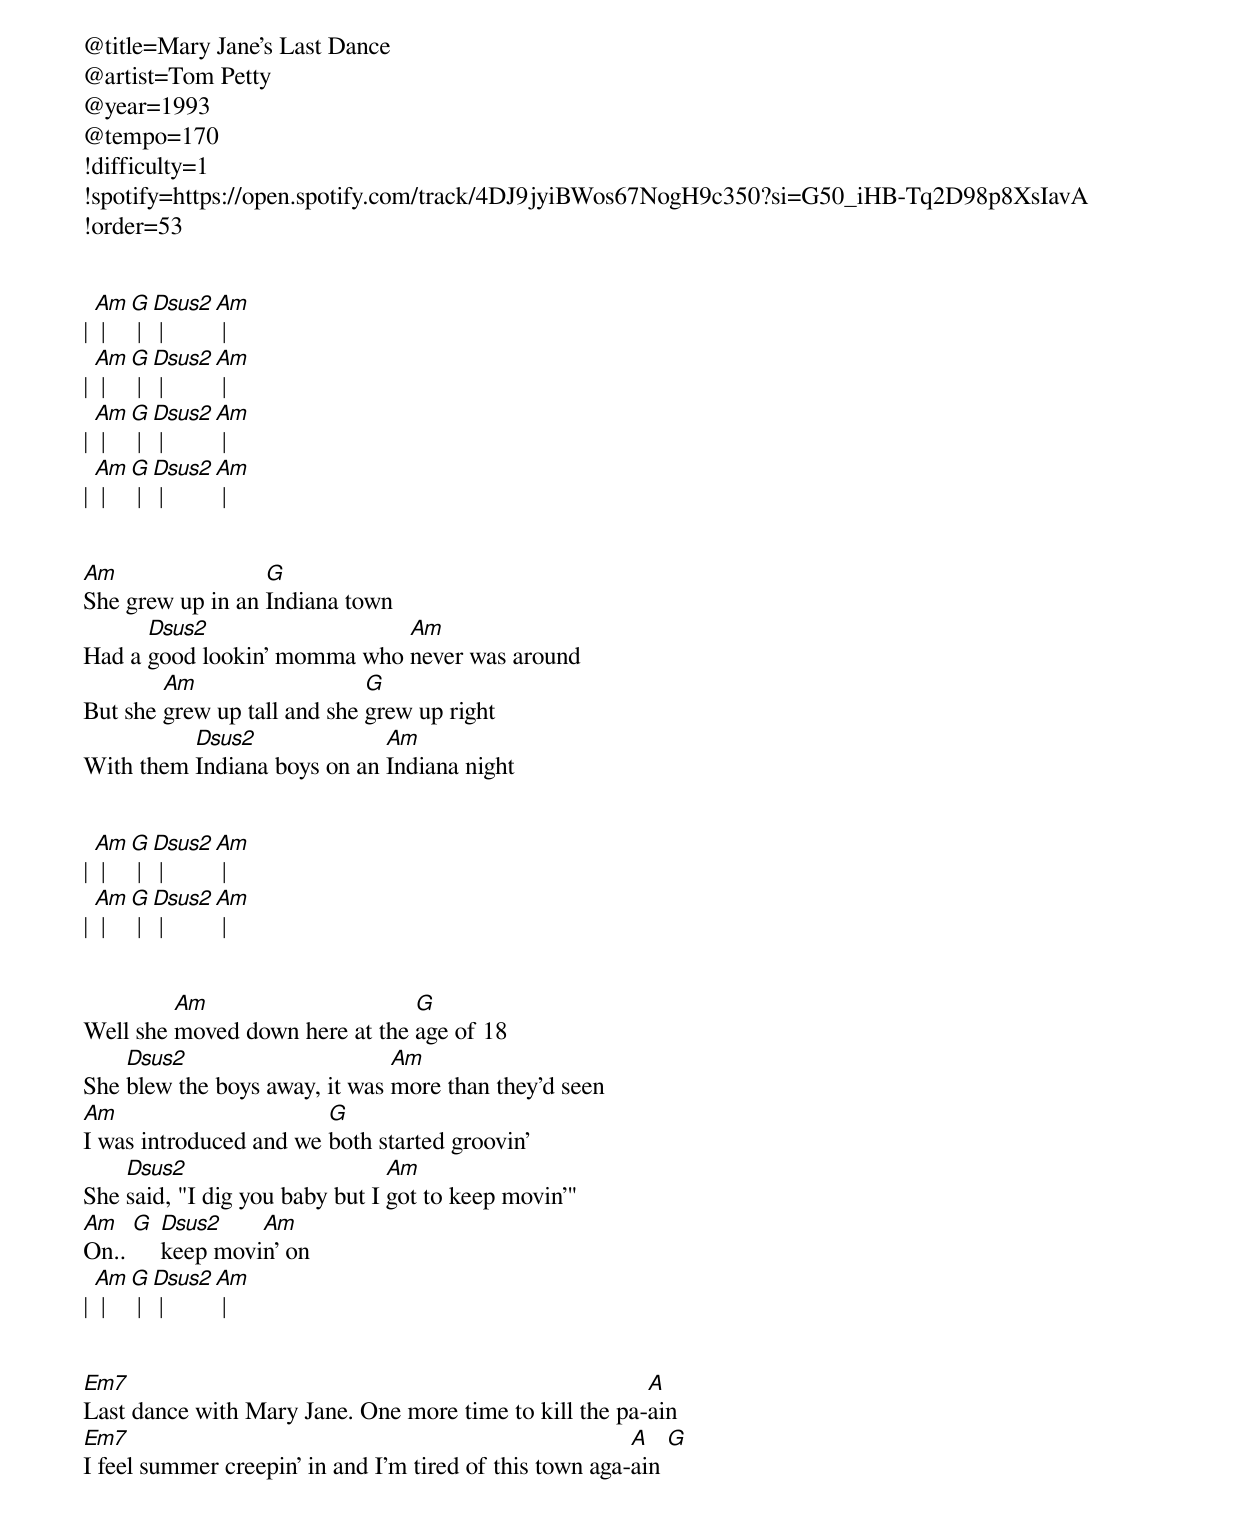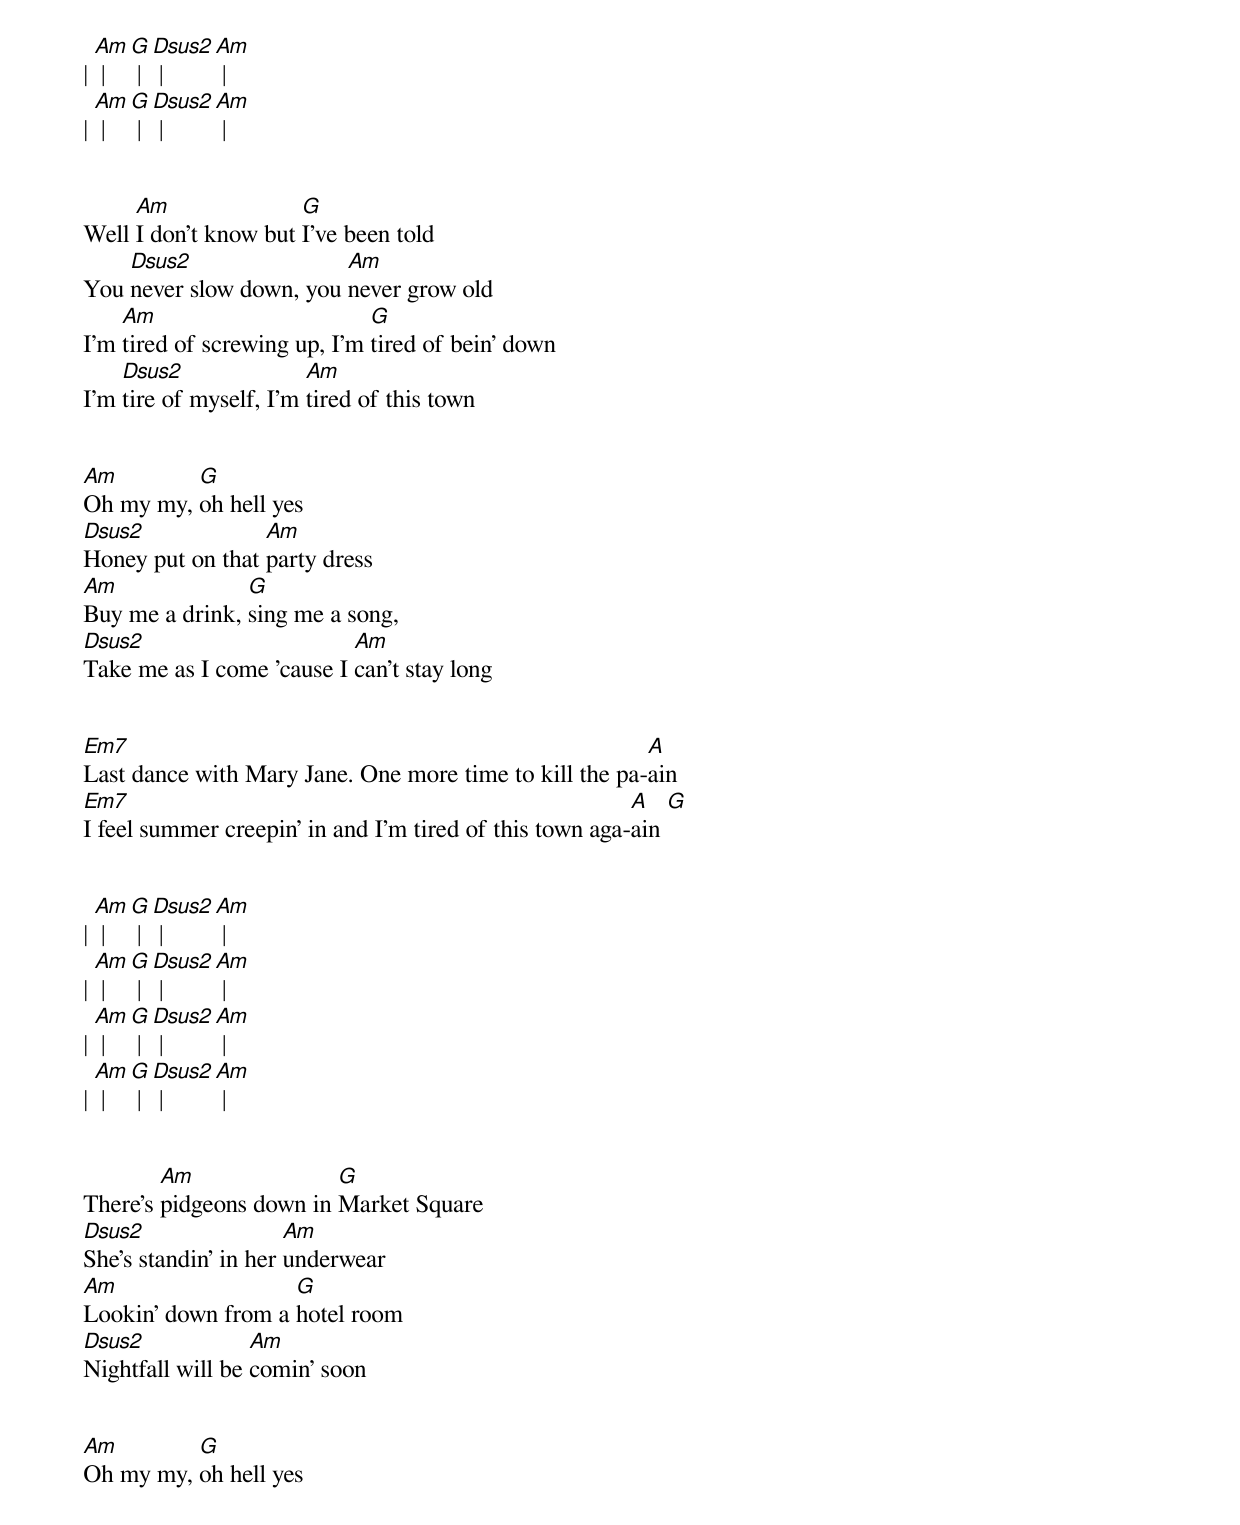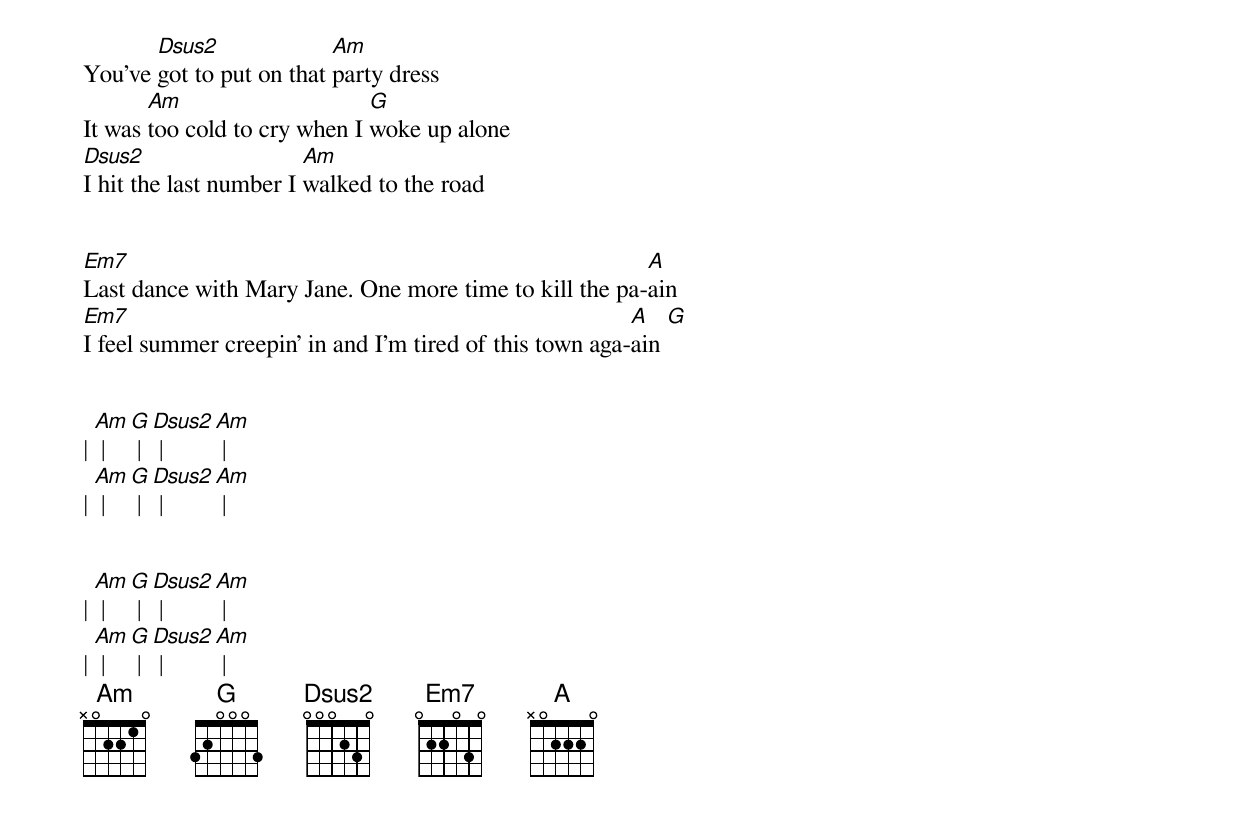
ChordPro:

@title=Mary Jane's Last Dance
@artist=Tom Petty
@year=1993
@tempo=170
!difficulty=1
!spotify=https://open.spotify.com/track/4DJ9jyiBWos67NogH9c350?si=G50_iHB-Tq2D98p8XsIavA
!order=53


| [Am] | [G] | [Dsus2] | [Am] |
| [Am] | [G] | [Dsus2] | [Am] |
| [Am] | [G] | [Dsus2] | [Am] |
| [Am] | [G] | [Dsus2] | [Am] |


[Am]She grew up in an [G]Indiana town
Had a [Dsus2]good lookin' momma who [Am]never was around
But she [Am]grew up tall and she [G]grew up right
With them [Dsus2]Indiana boys on an [Am]Indiana night


| [Am] | [G] | [Dsus2] | [Am] |
| [Am] | [G] | [Dsus2] | [Am] |


Well she [Am]moved down here at the [G]age of 18
She [Dsus2]blew the boys away, it was [Am]more than they'd seen
[Am]I was introduced and we [G]both started groovin'
She [Dsus2]said, "I dig you baby but I [Am]got to keep movin'"
[Am]On.. [G] [Dsus2]keep movi[Am]n' on
| [Am] | [G] | [Dsus2] | [Am] |


[Em7]Last dance with Mary Jane. One more time to kill the pa-[A]ain
[Em7]I feel summer creepin' in and I'm tired of this town aga-[A]ain [G]


| [Am] | [G] | [Dsus2] | [Am] |
| [Am] | [G] | [Dsus2] | [Am] |


Well [Am]I don't know but [G]I've been told
You [Dsus2]never slow down, you [Am]never grow old
I'm [Am]tired of screwing up, I'm [G]tired of bein' down
I'm [Dsus2]tire of myself, I'm [Am]tired of this town


[Am]Oh my my, [G]oh hell yes
[Dsus2]Honey put on that [Am]party dress
[Am]Buy me a drink, [G]sing me a song,
[Dsus2]Take me as I come 'cause I [Am]can't stay long


[Em7]Last dance with Mary Jane. One more time to kill the pa-[A]ain
[Em7]I feel summer creepin' in and I'm tired of this town aga-[A]ain [G]


| [Am] | [G] | [Dsus2] | [Am] |
| [Am] | [G] | [Dsus2] | [Am] |
| [Am] | [G] | [Dsus2] | [Am] |
| [Am] | [G] | [Dsus2] | [Am] |


There's [Am]pidgeons down in [G]Market Square
[Dsus2]She's standin' in her [Am]underwear
[Am]Lookin' down from a [G]hotel room
[Dsus2]Nightfall will be [Am]comin' soon


[Am]Oh my my, [G]oh hell yes
You've [Dsus2]got to put on that [Am]party dress
It was [Am]too cold to cry when I [G]woke up alone
[Dsus2]I hit the last number I [Am]walked to the road


[Em7]Last dance with Mary Jane. One more time to kill the pa-[A]ain
[Em7]I feel summer creepin' in and I'm tired of this town aga-[A]ain [G]


| [Am] | [G] | [Dsus2] | [Am] |
| [Am] | [G] | [Dsus2] | [Am] |


| [Am] | [G] | [Dsus2] | [Am] |
| [Am] | [G] | [Dsus2] | [Am] |
